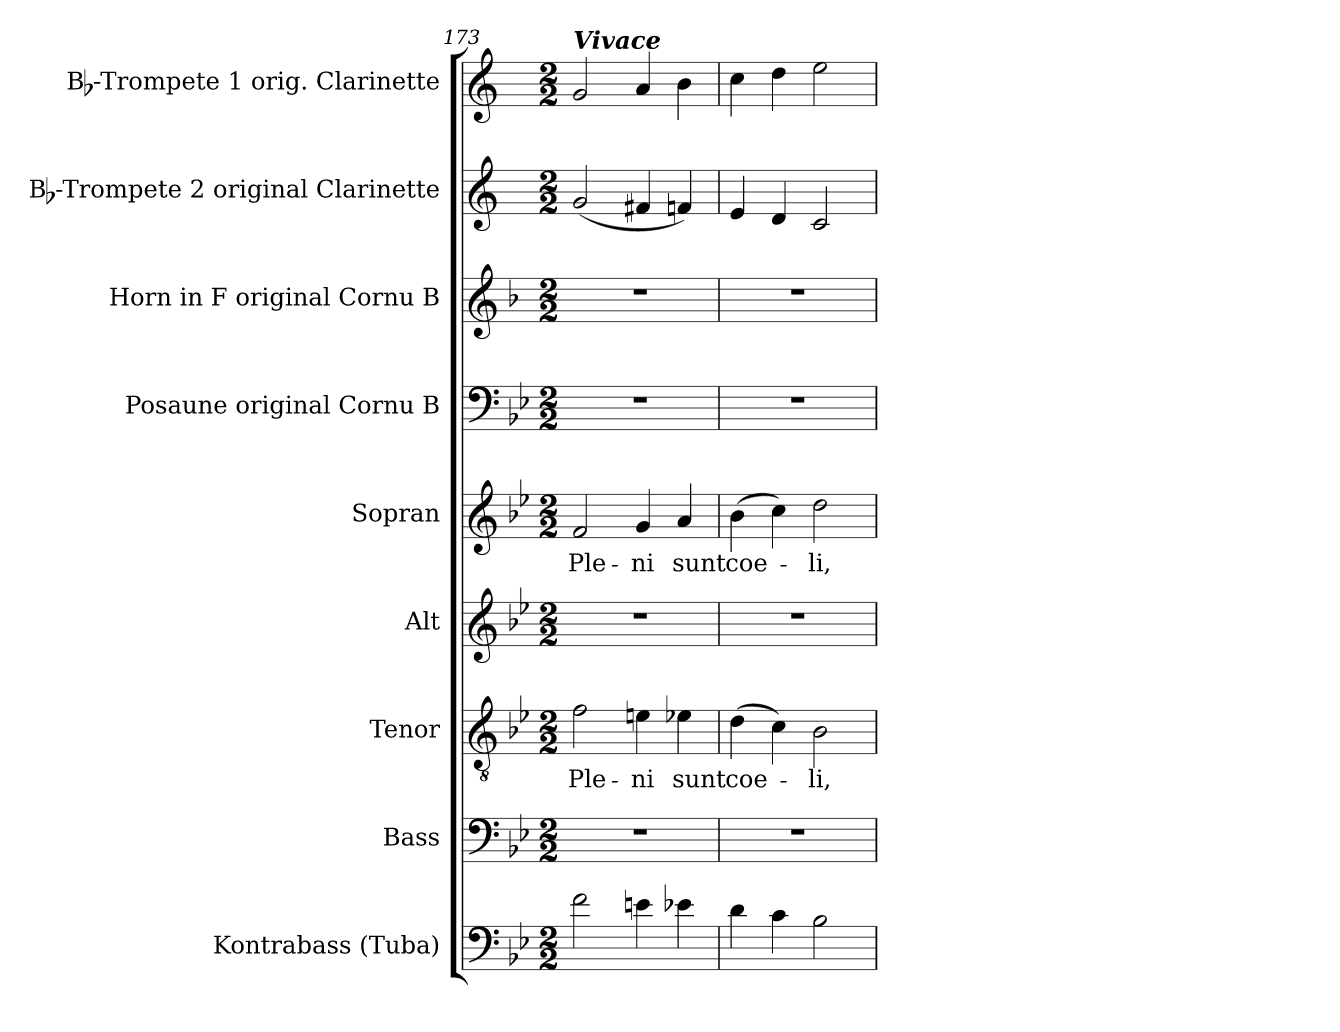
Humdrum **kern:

**kern	**kern	**kern	**text	**kern	**kern	**text	**kern	**kern	**kern	**kern
*part9	*part8	*part7	*part7	*part6	*part5	*part5	*part4	*part3	*part2	*part1
*staff9	*staff8	*staff7	*staff7	*staff6	*staff5	*staff5	*staff4	*staff3	*staff2	*staff1
*I"Kontrabass (Tuba)	*I"Bass	*I"Tenor	*	*I"Alt	*I"Sopran	*	*I"Posaune original Cornu B	*I"Horn in F original Cornu B	*I"Bb-Trompete 2 original Clarinette	*I"Bb-Trompete 1 orig. Clarinette
*I'Kb.	*I'B.	*I'T.	*	*I'A.	*I'S.	*	*I'Pos.	*I'Hrn.	*I'Bb Trp. 2	*I'Bb Trp. 1
!!LO:PB:g=z
*clefF4	*clefF4	*clefGv2	*	*clefG2	*clefG2	*	*clefF4	*clefG2	*clefG2	*clefG2
*ITrd7c12	*	*	*	*	*	*	*	*ITrd4c7	*ITrd1c2	*ITrd1c2
*k[b-e-]	*k[b-e-]	*k[b-e-]	*	*k[b-e-]	*k[b-e-]	*	*k[b-e-]	*k[b-e-]	*k[b-e-]	*k[b-e-]
*B-:	*B-:	*B-:	*	*B-:	*B-:	*	*B-:	*B-:	*B-:	*B-:
*M2/2	*M2/2	*M2/2	*	*M2/2	*M2/2	*	*M2/2	*M2/2	*M2/2	*M2/2
=173	=173	=173	=173	=173	=173	=173	=173	=173	=173	=173
!	!	!	!	!	!	!	!	!	!	!LO:TX:a:Bi:t=Vivace
!	!	!	!LO:LY:b	!	!	!LO:LY:b	!	!	!	!
2F\	1r	2f\	Ple-	1r	2f/	Ple-	1r	1r	(<2f/	2f/
!	!	!	!LO:LY:b	!	!	!LO:LY:b	!	!	!	!
4En\	.	4en\	-ni	.	4g/	-ni	.	.	4en/	4g/
!	!	!	!LO:LY:b	!	!	!LO:LY:b	!	!	!	!
4E-X\	.	4e-X\	sunt	.	4a/	sunt	.	.	4e-X/)	4a\
=174	=174	=174	=174	=174	=174	=174	=174	=174	=174	=174
!	!	!	!LO:LY:b	!	!	!LO:LY:b	!	!	!	!
4D\	1r	(>4d\	coe-	1r	(>4b-\	coe-	1r	1r	4d/	4b-\
4C\	.	4c\)	.	.	4cc\)	.	.	.	4c/	4cc\
!	!	!	!LO:LY:b	!	!	!LO:LY:b	!	!	!	!
2BB-\	.	2B-\	-li,	.	2dd\	-li,	.	.	2B-/	2dd\
=	=	=	=	=	=	=	=	=	=	=
*-	*-	*-	*-	*-	*-	*-	*-	*-	*-	*-
